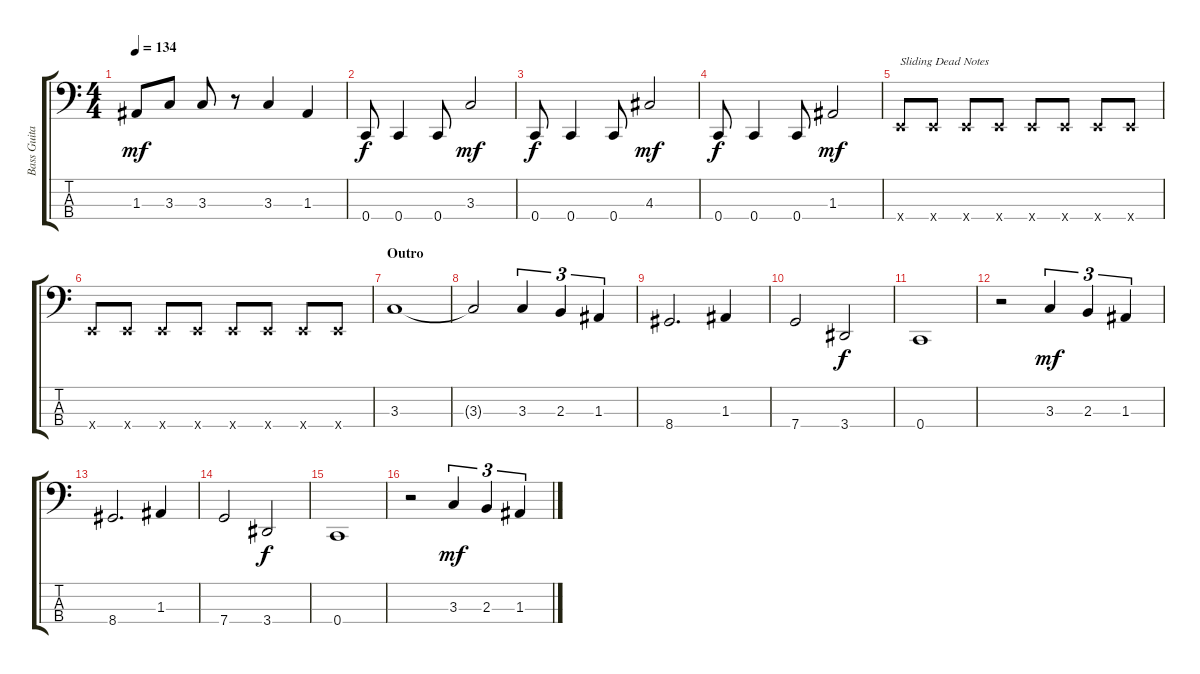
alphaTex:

\track ("Bass Guitar" "Bass Guita") {instrument electricguitarclean}
\staff {score tabs}
\tuning (G2 D2 A1 C1) {hide}
\ts (4 4)
\tempo 134
\clef f4
\ks c
1.3.8{dy mf} 3.3.8 3.3.8 r.8 3.3.4 1.3.4 |
0.4.8{dy f} 0.4.4 0.4.8 3.3.2{dy mf} |
0.4.8{dy f} 0.4.4 0.4.8 4.3.2{dy mf} |
0.4.8{dy f} 0.4.4 0.4.8 1.3.2{dy mf} |
4.4{x}.8{txt "Sliding Dead Notes"} 4.4{x}.8 4.4{x}.8 4.4{x}.8 4.4{x}.8 4.4{x}.8 4.4{x}.8 4.4{x}.8 |
4.4{x}.8 4.4{x}.8 4.4{x}.8 4.4{x}.8 4.4{x}.8 4.4{x}.8 4.4{x}.8 4.4{x}.8 |
\section ("" "Outro")
3.3.1 |
3.3{t}.2 3.3.4{tu (3 2)} 2.3.4{tu (3 2)} 1.3.4{tu (3 2)} |
8.4.2{d} 1.3.4 |
7.4.2 3.4.2{dy f} |
0.4.1 |
r.2 3.3.4{tu (3 2) dy mf} 2.3.4{tu (3 2)} 1.3.4{tu (3 2)} |
8.4.2{d} 1.3.4 |
7.4.2 3.4.2{dy f} |
0.4.1 |
r.2 3.3.4{tu (3 2) dy mf} 2.3.4{tu (3 2)} 1.3.4{tu (3 2)}
